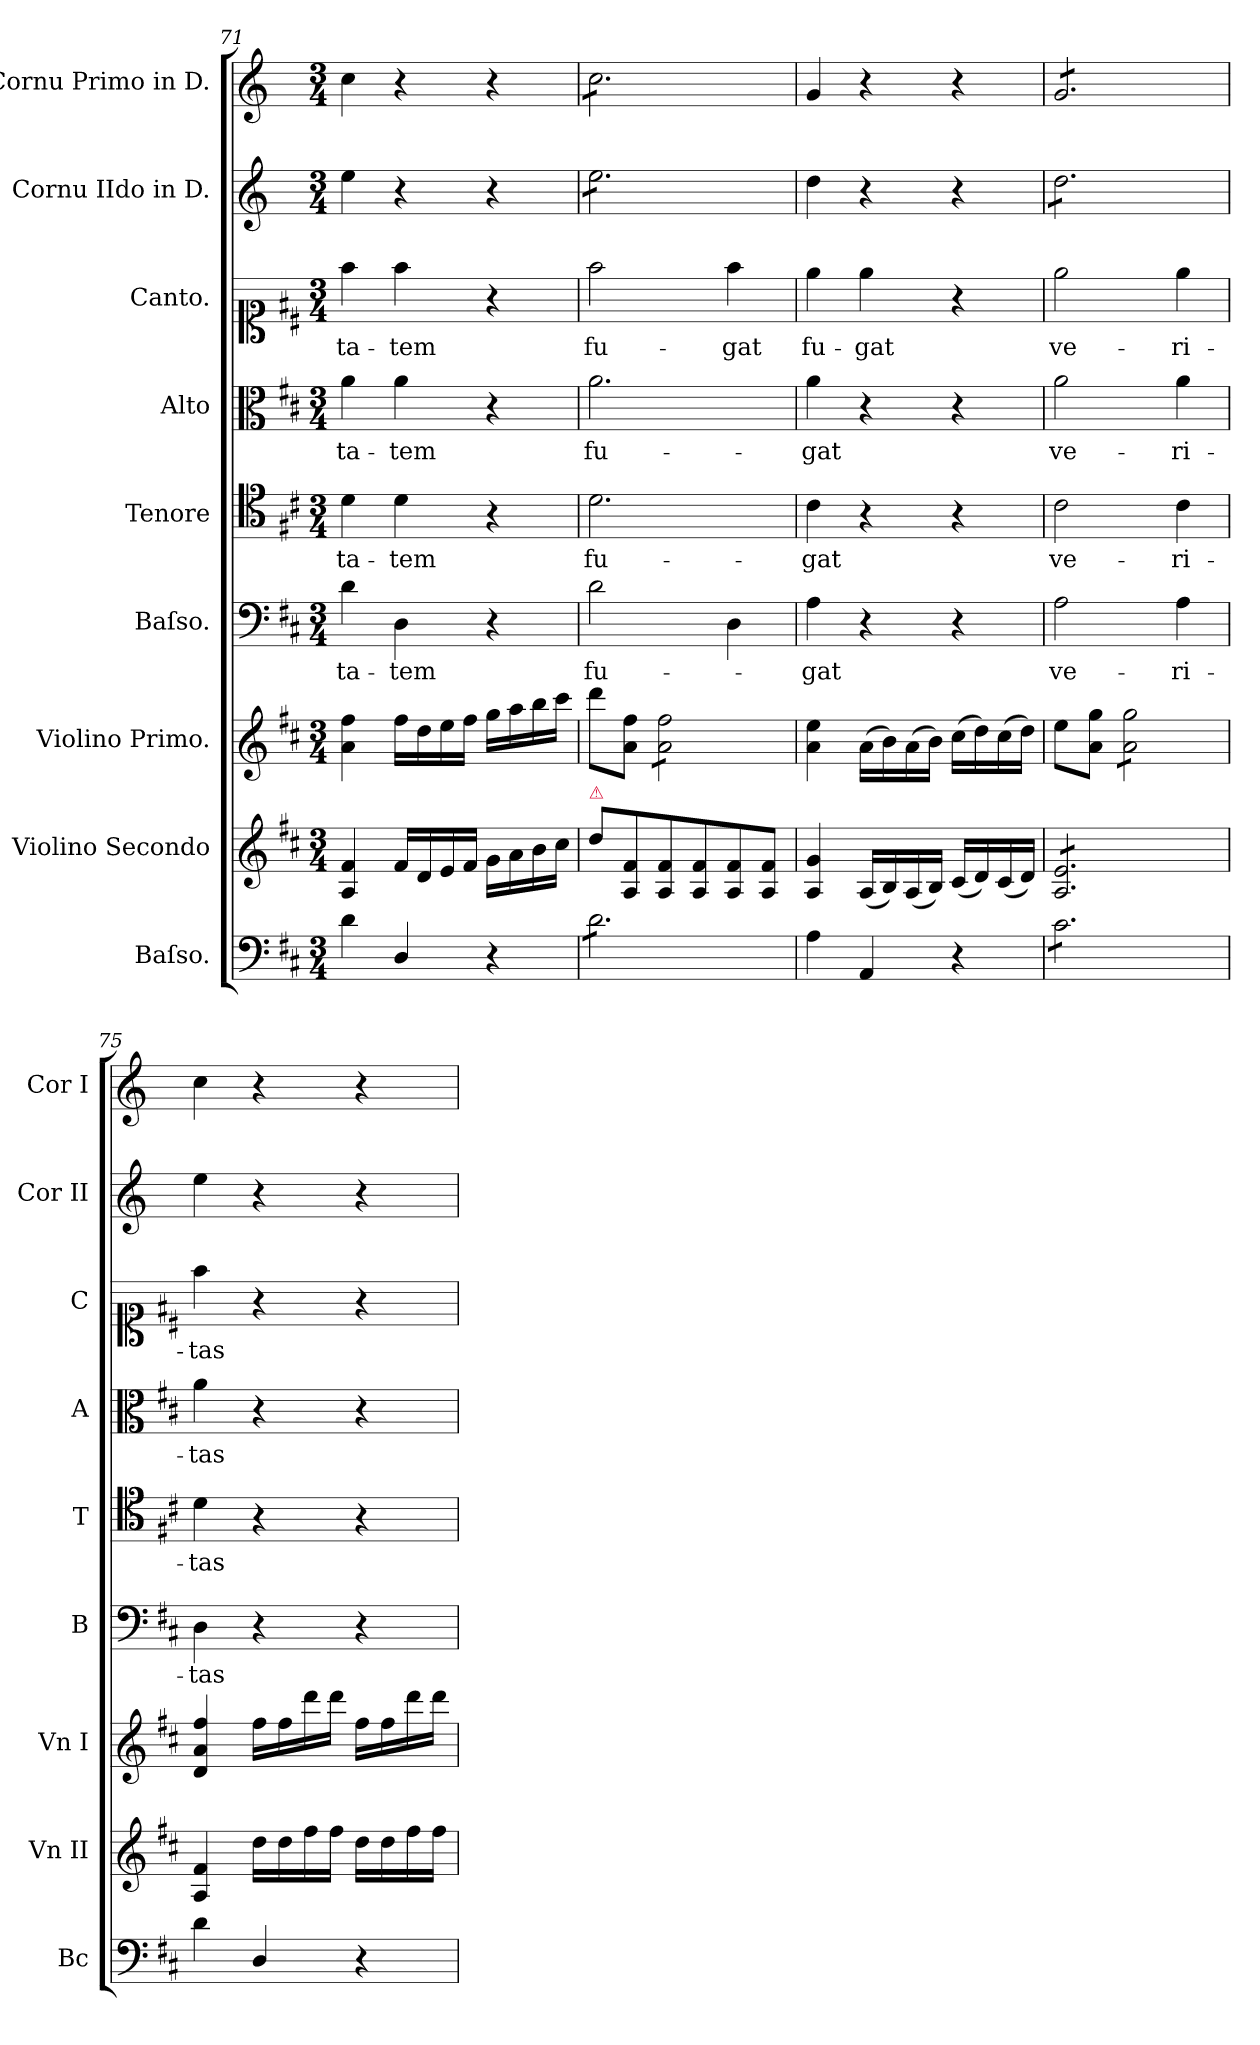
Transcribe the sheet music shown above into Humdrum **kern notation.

**kern	**kern	**kern	**kern	**text	**kern	**text	**kern	**text	**kern	**text	**kern	**kern
*part9	*part8	*part7	*part6	*part6	*part5	*part5	*part4	*part4	*part3	*part3	*part2	*part1
*staff9	*staff8	*staff7	*staff6	*staff6	*staff5	*staff5	*staff4	*staff4	*staff3	*staff3	*staff2	*staff1
*I"Baſso.	*I"Violino Secondo	*I"Violino Primo.	*I"Baſso.	*	*I"Tenore	*	*I"Alto	*	*I"Canto.	*	*I"Cornu IIdo in D.	*I"Cornu Primo in D.
*I'Bc	*I'Vn II	*I'Vn I	*I'B	*	*I'T	*	*I'A	*	*I'C	*	*I'Cor II	*I'Cor I
*clefF4	*clefG2	*clefG2	*clefF4	*	*clefC4	*	*clefC3	*	*clefC1	*	*clefG2	*clefG2
*	*	*	*	*	*	*	*	*	*	*	*ITrd-1c-2	*ITrd-1c-2
*k[f#c#]	*k[f#c#]	*k[f#c#]	*k[f#c#]	*	*k[f#c#]	*	*k[f#c#]	*	*k[f#c#]	*	*k[f#c#]	*k[f#c#]
*M3/4	*M3/4	*M3/4	*M3/4	*	*M3/4	*	*M3/4	*	*M3/4	*	*M3/4	*M3/4
=71	=71	=71	=71	=71	=71	=71	=71	=71	=71	=71	=71	=71
4d\	4A/ 4f#/	4a\ 4ff#\	4d\	-ta-	4d\	-ta-	4a\	-ta-	4ff#\	-ta-	4ff#\	4dd\
4D/	16f#/LL	16ff#\LL	4D\	-tem	4d\	-tem	4a\	-tem	4ff#\	-tem	4r	4r
.	16d/	16dd\	.	.	.	.	.	.	.	.	.	.
.	16e/	16ee\	.	.	.	.	.	.	.	.	.	.
.	16f#/JJ	16ff#\JJ	.	.	.	.	.	.	.	.	.	.
4r	16g\LL	16gg\LL	4r	.	4r	.	4r	.	4r	.	4r	4r
.	16a\	16aa\	.	.	.	.	.	.	.	.	.	.
.	16b\	16bb\	.	.	.	.	.	.	.	.	.	.
.	16cc#\JJ	16ccc#\JJ	.	.	.	.	.	.	.	.	.	.
=72	=72	=72	=72	=72	=72	=72	=72	=72	=72	=72	=72	=72
!	!LO:TX:a:color=crimson:t=⚠	!	!	!	!	!	!	!	!	!	!	!
*tremolo	*	*	*	*	*	*	*	*	*	*	*	*
*	*	*	*	*	*	*	*	*	*	*	*tremolo	*
*	*	*	*	*	*	*	*	*	*	*	*	*tremolo
8d\L	8dd\L	8ddd\L	2d\	fu-	2.d\	fu-	2.a\	fu-	2ff#\	fu-	8ff#\L	8dd\L
8d\	8A/ 8f#/	8a\ 8ff#\J	.	.	.	.	.	.	.	.	8ff#\	8dd\
*	*	*tremolo	*	*	*	*	*	*	*	*	*	*
8d\	8A/ 8f#/	8a\ 8ff#\L	.	.	.	.	.	.	.	.	8ff#\	8dd\
8d\	8A/ 8f#/	8a\ 8ff#\	.	.	.	.	.	.	.	.	8ff#\	8dd\
8d\	8A/ 8f#/	8a\ 8ff#\	4D\	.	.	.	.	.	4ff#\	-gat	8ff#\	8dd\
8d\J	8A/ 8f#/J	8a\ 8ff#\J	.	.	.	.	.	.	.	.	8ff#\J	8dd\J
*	*	*	*	*	*	*	*	*	*	*	*	*Xtremolo
*	*	*	*	*	*	*	*	*	*	*	*Xtremolo	*
*	*	*Xtremolo	*	*	*	*	*	*	*	*	*	*
*Xtremolo	*	*	*	*	*	*	*	*	*	*	*	*
=73	=73	=73	=73	=73	=73	=73	=73	=73	=73	=73	=73	=73
4A\	4A/ 4g/	4a\ 4ee\	4A\	-gat	4c#\	-gat	4a\	-gat	4ee\	fu-	4ee\	4a/
4AA/	(16A/LL	(16a\LL	4r	.	4r	.	4r	.	4ee\	-gat	4r	4r
.	16B/)	16b\)	.	.	.	.	.	.	.	.	.	.
.	(16A/	(16a\	.	.	.	.	.	.	.	.	.	.
.	16B/JJ)	16b\JJ)	.	.	.	.	.	.	.	.	.	.
4r	(16c#/LL	(16cc#\LL	4r	.	4r	.	4r	.	4r	.	4r	4r
.	16d/)	16dd\)	.	.	.	.	.	.	.	.	.	.
.	(16c#/	(16cc#\	.	.	.	.	.	.	.	.	.	.
.	16d/JJ)	16dd\JJ)	.	.	.	.	.	.	.	.	.	.
=74	=74	=74	=74	=74	=74	=74	=74	=74	=74	=74	=74	=74
*tremolo	*	*	*	*	*	*	*	*	*	*	*	*
*	*tremolo	*	*	*	*	*	*	*	*	*	*	*
*	*	*	*	*	*	*	*	*	*	*	*tremolo	*
*	*	*	*	*	*	*	*	*	*	*	*	*tremolo
8c#\L	8A/ 8e/L	8ee\L	2A\	ve-	2c#\	ve-	2a\	ve-	2ee\	ve-	8ee\L	8a/L
8c#\	8A/ 8e/	8a\ 8gg\J	.	.	.	.	.	.	.	.	8ee\	8a/
*	*	*tremolo	*	*	*	*	*	*	*	*	*	*
8c#\	8A/ 8e/	8a\ 8gg\L	.	.	.	.	.	.	.	.	8ee\	8a/
8c#\	8A/ 8e/	8a\ 8gg\	.	.	.	.	.	.	.	.	8ee\	8a/
8c#\	8A/ 8e/	8a\ 8gg\	4A\	-ri-	4c#\	-ri-	4a\	-ri-	4ee\	-ri-	8ee\	8a/
8c#\J	8A/ 8e/J	8a\ 8gg\J	.	.	.	.	.	.	.	.	8ee\J	8a/J
*	*	*	*	*	*	*	*	*	*	*	*	*Xtremolo
*	*	*	*	*	*	*	*	*	*	*	*Xtremolo	*
*	*	*Xtremolo	*	*	*	*	*	*	*	*	*	*
*	*Xtremolo	*	*	*	*	*	*	*	*	*	*	*
*Xtremolo	*	*	*	*	*	*	*	*	*	*	*	*
=75	=75	=75	=75	=75	=75	=75	=75	=75	=75	=75	=75	=75
4d\	4A/ 4f#/	4d/ 4a/ 4ff#/	4D\	-tas	4d\	-tas	4a\	-tas	4ff#\	-tas	4ff#\	4dd\
4D/	16dd\LL	16ff#\LL	4r	.	4r	.	4r	.	4r	.	4r	4r
.	16dd\	16ff#\	.	.	.	.	.	.	.	.	.	.
.	16ff#\	16ddd\	.	.	.	.	.	.	.	.	.	.
.	16ff#\JJ	16ddd\JJ	.	.	.	.	.	.	.	.	.	.
4r	16dd\LL	16ff#\LL	4r	.	4r	.	4r	.	4r	.	4r	4r
.	16dd\	16ff#\	.	.	.	.	.	.	.	.	.	.
.	16ff#\	16ddd\	.	.	.	.	.	.	.	.	.	.
.	16ff#\JJ	16ddd\JJ	.	.	.	.	.	.	.	.	.	.
=	=	=	=	=	=	=	=	=	=	=	=	=
*-	*-	*-	*-	*-	*-	*-	*-	*-	*-	*-	*-	*-
